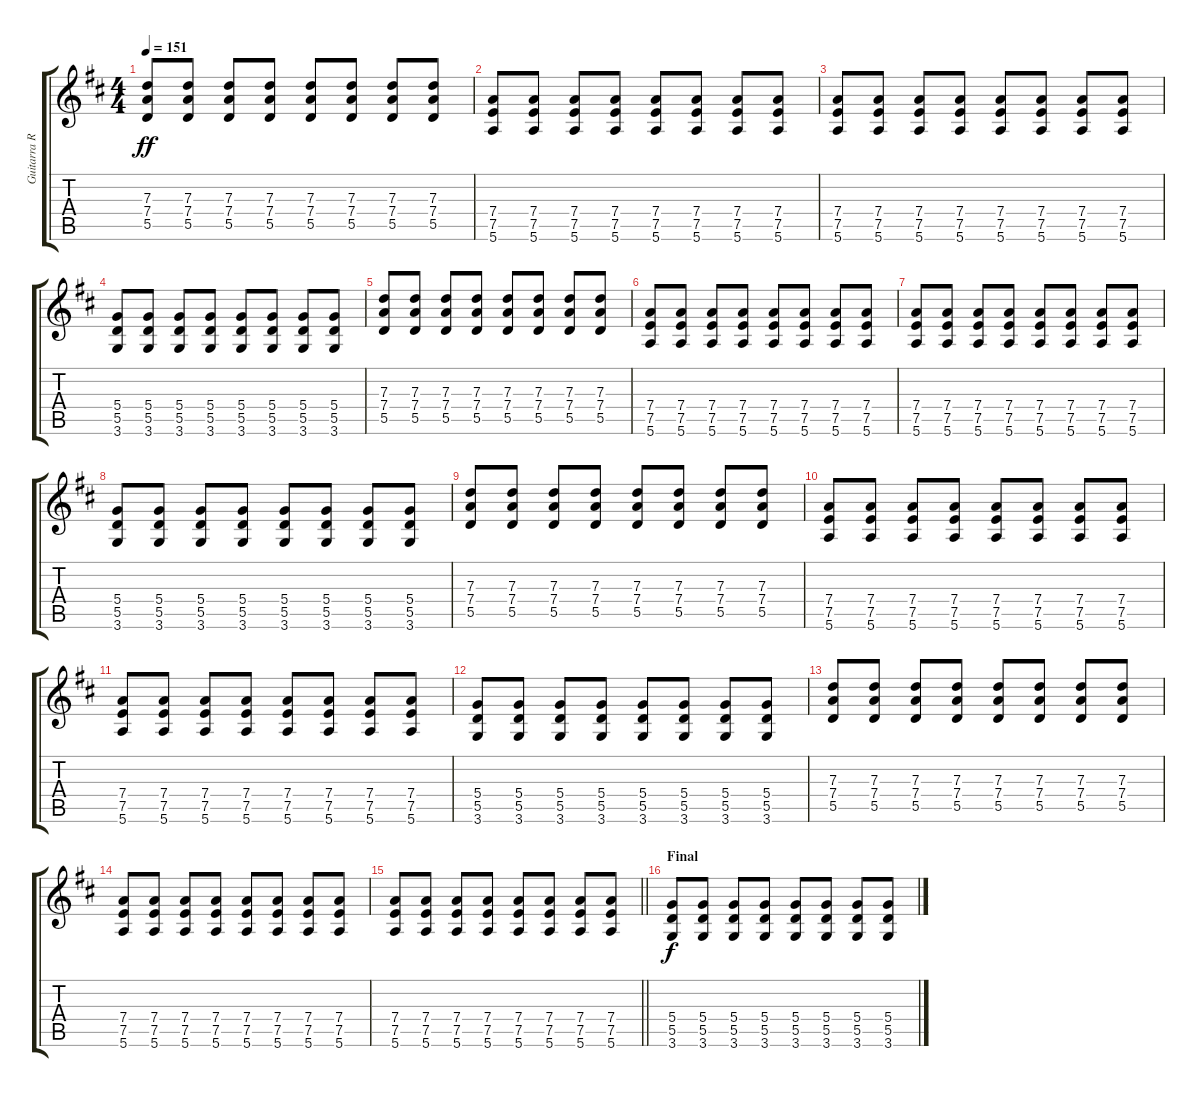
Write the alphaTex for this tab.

\track ("Guitarra Ritmica" "Guitarra R") {instrument distortionguitar}
\staff {score tabs}
\tuning (E4 B3 G3 D3 A2 E2) {hide}
\ts (4 4)
\tempo 151
\clef g2
\ks d
(7.3 7.4 5.5).8{dy ff} (7.3 7.4 5.5).8 (7.3 7.4 5.5).8 (7.3 7.4 5.5).8 (7.3 7.4 5.5).8 (7.3 7.4 5.5).8 (7.3 7.4 5.5).8 (7.3 7.4 5.5).8 |
(7.4 7.5 5.6).8 (7.4 7.5 5.6).8 (7.4 7.5 5.6).8 (7.4 7.5 5.6).8 (7.4 7.5 5.6).8 (7.4 7.5 5.6).8 (7.4 7.5 5.6).8 (7.4 7.5 5.6).8 |
(7.4 7.5 5.6).8 (7.4 7.5 5.6).8 (7.4 7.5 5.6).8 (7.4 7.5 5.6).8 (7.4 7.5 5.6).8 (7.4 7.5 5.6).8 (7.4 7.5 5.6).8 (7.4 7.5 5.6).8 |
(5.4 5.5 3.6).8 (5.4 5.5 3.6).8 (5.4 5.5 3.6).8 (5.4 5.5 3.6).8 (5.4 5.5 3.6).8 (5.4 5.5 3.6).8 (5.4 5.5 3.6).8 (5.4 5.5 3.6).8 |
(7.3 7.4 5.5).8 (7.3 7.4 5.5).8 (7.3 7.4 5.5).8 (7.3 7.4 5.5).8 (7.3 7.4 5.5).8 (7.3 7.4 5.5).8 (7.3 7.4 5.5).8 (7.3 7.4 5.5).8 |
(7.4 7.5 5.6).8 (7.4 7.5 5.6).8 (7.4 7.5 5.6).8 (7.4 7.5 5.6).8 (7.4 7.5 5.6).8 (7.4 7.5 5.6).8 (7.4 7.5 5.6).8 (7.4 7.5 5.6).8 |
(7.4 7.5 5.6).8 (7.4 7.5 5.6).8 (7.4 7.5 5.6).8 (7.4 7.5 5.6).8 (7.4 7.5 5.6).8 (7.4 7.5 5.6).8 (7.4 7.5 5.6).8 (7.4 7.5 5.6).8 |
(5.4 5.5 3.6).8{instrument overdrivenguitar} (5.4 5.5 3.6).8 (5.4 5.5 3.6).8 (5.4 5.5 3.6).8 (5.4 5.5 3.6).8 (5.4 5.5 3.6).8 (5.4 5.5 3.6).8 (5.4 5.5 3.6).8 |
(7.3 7.4 5.5).8 (7.3 7.4 5.5).8 (7.3 7.4 5.5).8 (7.3 7.4 5.5).8 (7.3 7.4 5.5).8 (7.3 7.4 5.5).8 (7.3 7.4 5.5).8 (7.3 7.4 5.5).8 |
(7.4 7.5 5.6).8 (7.4 7.5 5.6).8 (7.4 7.5 5.6).8 (7.4 7.5 5.6).8 (7.4 7.5 5.6).8 (7.4 7.5 5.6).8 (7.4 7.5 5.6).8 (7.4 7.5 5.6).8 |
(7.4 7.5 5.6).8 (7.4 7.5 5.6).8 (7.4 7.5 5.6).8 (7.4 7.5 5.6).8 (7.4 7.5 5.6).8 (7.4 7.5 5.6).8 (7.4 7.5 5.6).8 (7.4 7.5 5.6).8 |
(5.4 5.5 3.6).8{instrument overdrivenguitar} (5.4 5.5 3.6).8 (5.4 5.5 3.6).8 (5.4 5.5 3.6).8 (5.4 5.5 3.6).8 (5.4 5.5 3.6).8 (5.4 5.5 3.6).8 (5.4 5.5 3.6).8 |
(7.3 7.4 5.5).8 (7.3 7.4 5.5).8 (7.3 7.4 5.5).8 (7.3 7.4 5.5).8 (7.3 7.4 5.5).8 (7.3 7.4 5.5).8 (7.3 7.4 5.5).8 (7.3 7.4 5.5).8 |
(7.4 7.5 5.6).8 (7.4 7.5 5.6).8 (7.4 7.5 5.6).8 (7.4 7.5 5.6).8 (7.4 7.5 5.6).8 (7.4 7.5 5.6).8 (7.4 7.5 5.6).8 (7.4 7.5 5.6).8 |
\barLineRight lightlight
(7.4 7.5 5.6).8 (7.4 7.5 5.6).8 (7.4 7.5 5.6).8 (7.4 7.5 5.6).8 (7.4 7.5 5.6).8 (7.4 7.5 5.6).8 (7.4 7.5 5.6).8 (7.4 7.5 5.6).8 |
\section ("" "Final")
(5.4 5.5 3.6).8{dy f} (5.4 5.5 3.6).8 (5.4 5.5 3.6).8 (5.4 5.5 3.6).8 (5.4 5.5 3.6).8 (5.4 5.5 3.6).8 (5.4 5.5 3.6).8 (5.4 5.5 3.6).8
